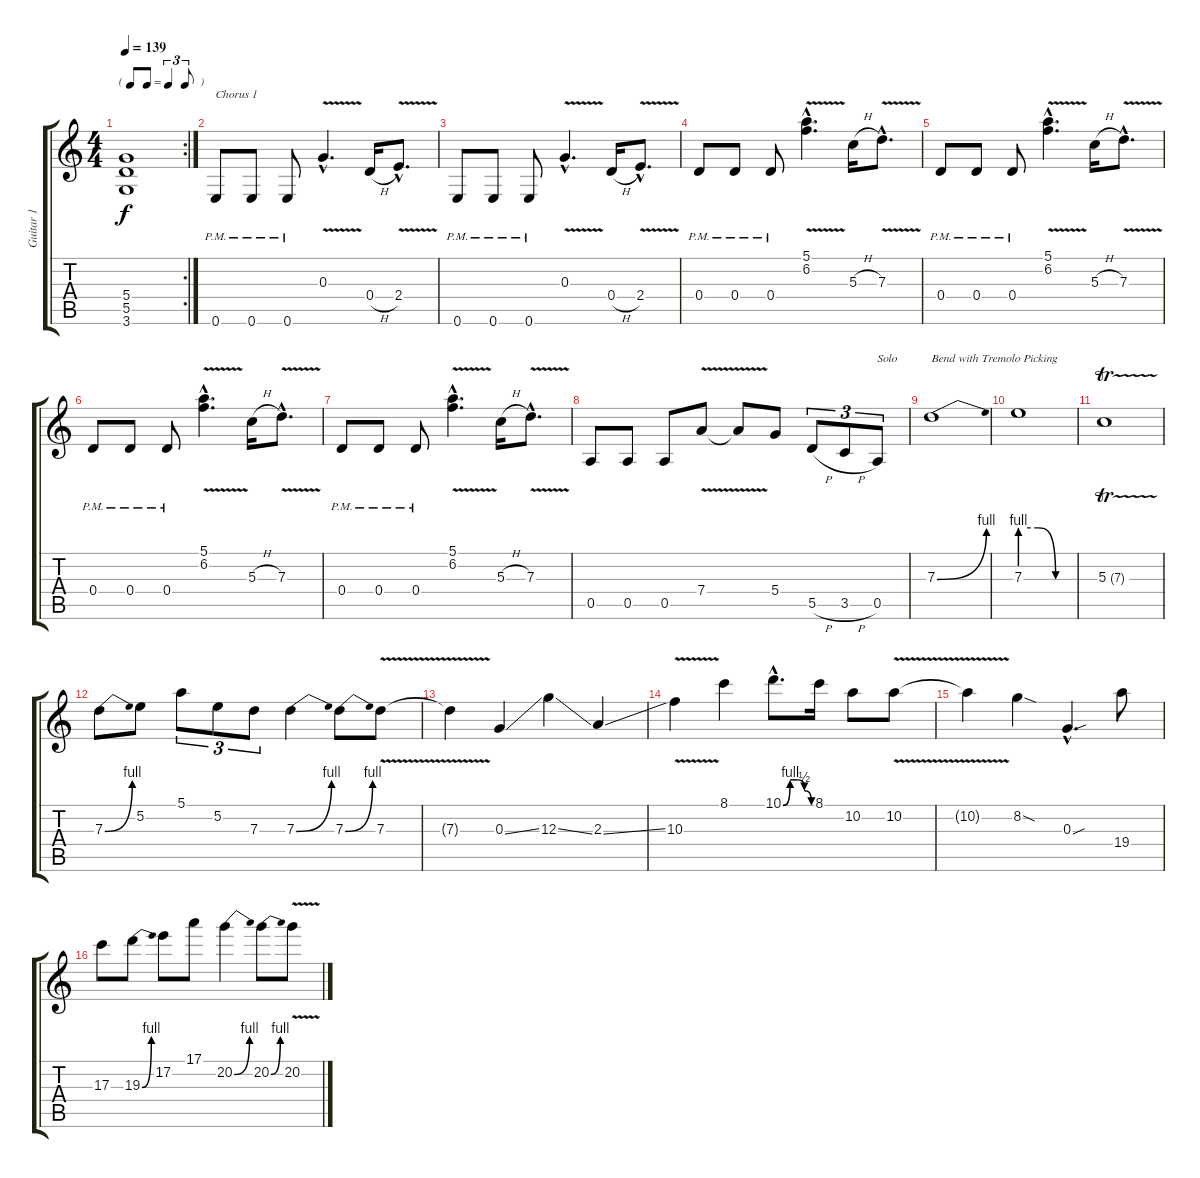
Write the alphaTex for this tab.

\track ("Guitar 1" "Guitar 1") {instrument distortionguitar}
\staff {score tabs}
\tuning (E4 B3 G3 D3 A2 E2) {hide}
\rc 2
\ts (4 4)
\tf triplet8th
\tempo 139
\clef g2
\ks c
(5.4{t} 5.5{t} 3.6{t}).1{dy f} |
0.6{pm}.8{txt "Chorus 1"} 0.6{pm}.8 0.6{pm}.8 0.3{v hac}.4{d} 0.4{h}.16 2.4{v hac}.8{d} |
0.6{pm}.8 0.6{pm}.8 0.6{pm}.8 0.3{v hac}.4{d} 0.4{h}.16 2.4{v hac}.8{d} |
0.4{pm}.8 0.4{pm}.8 0.4{pm}.8 (5.1{v hac} 6.2{v hac}).4{d} 5.3{h}.16 7.3{v hac}.8{d} |
0.4{pm}.8 0.4{pm}.8 0.4{pm}.8 (5.1{v hac} 6.2{v hac}).4{d} 5.3{h}.16 7.3{v hac}.8{d} |
0.4{pm}.8 0.4{pm}.8 0.4{pm}.8 (5.1{v hac} 6.2{v hac}).4{d} 5.3{h}.16 7.3{v hac}.8{d} |
0.4{pm}.8 0.4{pm}.8 0.4{pm}.8 (5.1{v hac} 6.2{v hac}).4{d} 5.3{h}.16 7.3{v hac}.8{d} |
0.5.8 0.5.8 0.5.8 7.4{v}.8 7.4{t}.8 5.4.8 5.5{h}.8{tu (3 2)} 3.5{h}.8{tu (3 2)} 0.5.8{tu (3 2) txt "Solo"} |
7.3{be (bend 0 0 60 4)}.1{txt "Bend with Tremolo Picking"} |
7.3{be (custom 0 4 20 4 40 0 60 0)}.1 |
5.3{tr (7 32)}.1 |
7.3{be (bend 0 0 60 4)}.8 5.2.8 5.1.8{tu (3 2)} 5.2.8{tu (3 2)} 7.3.8{tu (3 2)} 7.3{be (bend 0 0 60 4)}.4 7.3{be (bend 0 0 60 4)}.8 7.3{v}.8 |
7.3{t}.4 0.3{ss}.4 12.3{ss}.4 2.3{ss}.4 |
10.3{v}.4 8.1.4 10.1{be (custom 0 0 15 4 30 4 45 2 60 0) hac}.8{d} 8.1.16 10.2.8 10.2{v}.8 |
10.2{t}.4 8.2{sod}.4 0.3{sou hac}.4{d} 19.4.8 |
17.3.8 19.3{be (bend 0 0 60 4)}.8 17.2.8 17.1.8 20.2{be (bend 0 0 60 4)}.4 20.2{be (bend 0 0 60 4)}.8 20.2{v}.8
